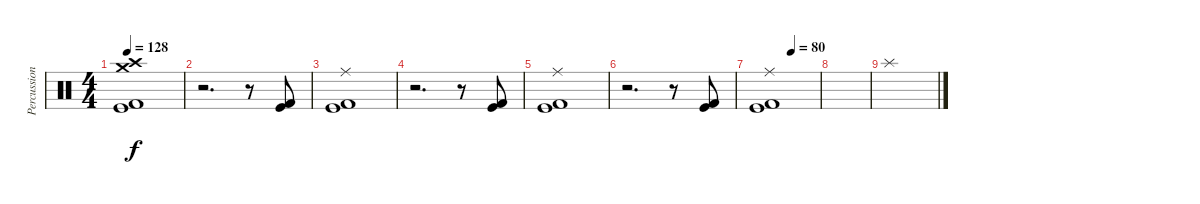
\track ("Percussion" "Percussion") {instrument percussion}
\staff {score}
\articulation defaults
\ts (4 4)
\tempo 128
\clef neutral
\ks c
("Crash medium (hit)" "Crash high (hit)" "Kick (hit)" "Kick (hit) 2").1{dy f} |
r.2{d} r.8 ("Kick (hit)" "Kick (hit) 2").8 |
("Ride (middle)" "Kick (hit)" "Kick (hit) 2").1 |
r.2{d} r.8 ("Kick (hit)" "Kick (hit) 2").8 |
("Ride (middle)" "Kick (hit)" "Kick (hit) 2").1 |
r.2{d} r.8 ("Kick (hit)" "Kick (hit) 2").8 |
\tempo (80 0.5)
("Ride (middle)" "Kick (hit)" "Kick (hit) 2").1 |
|
"Splash (hit)".1
